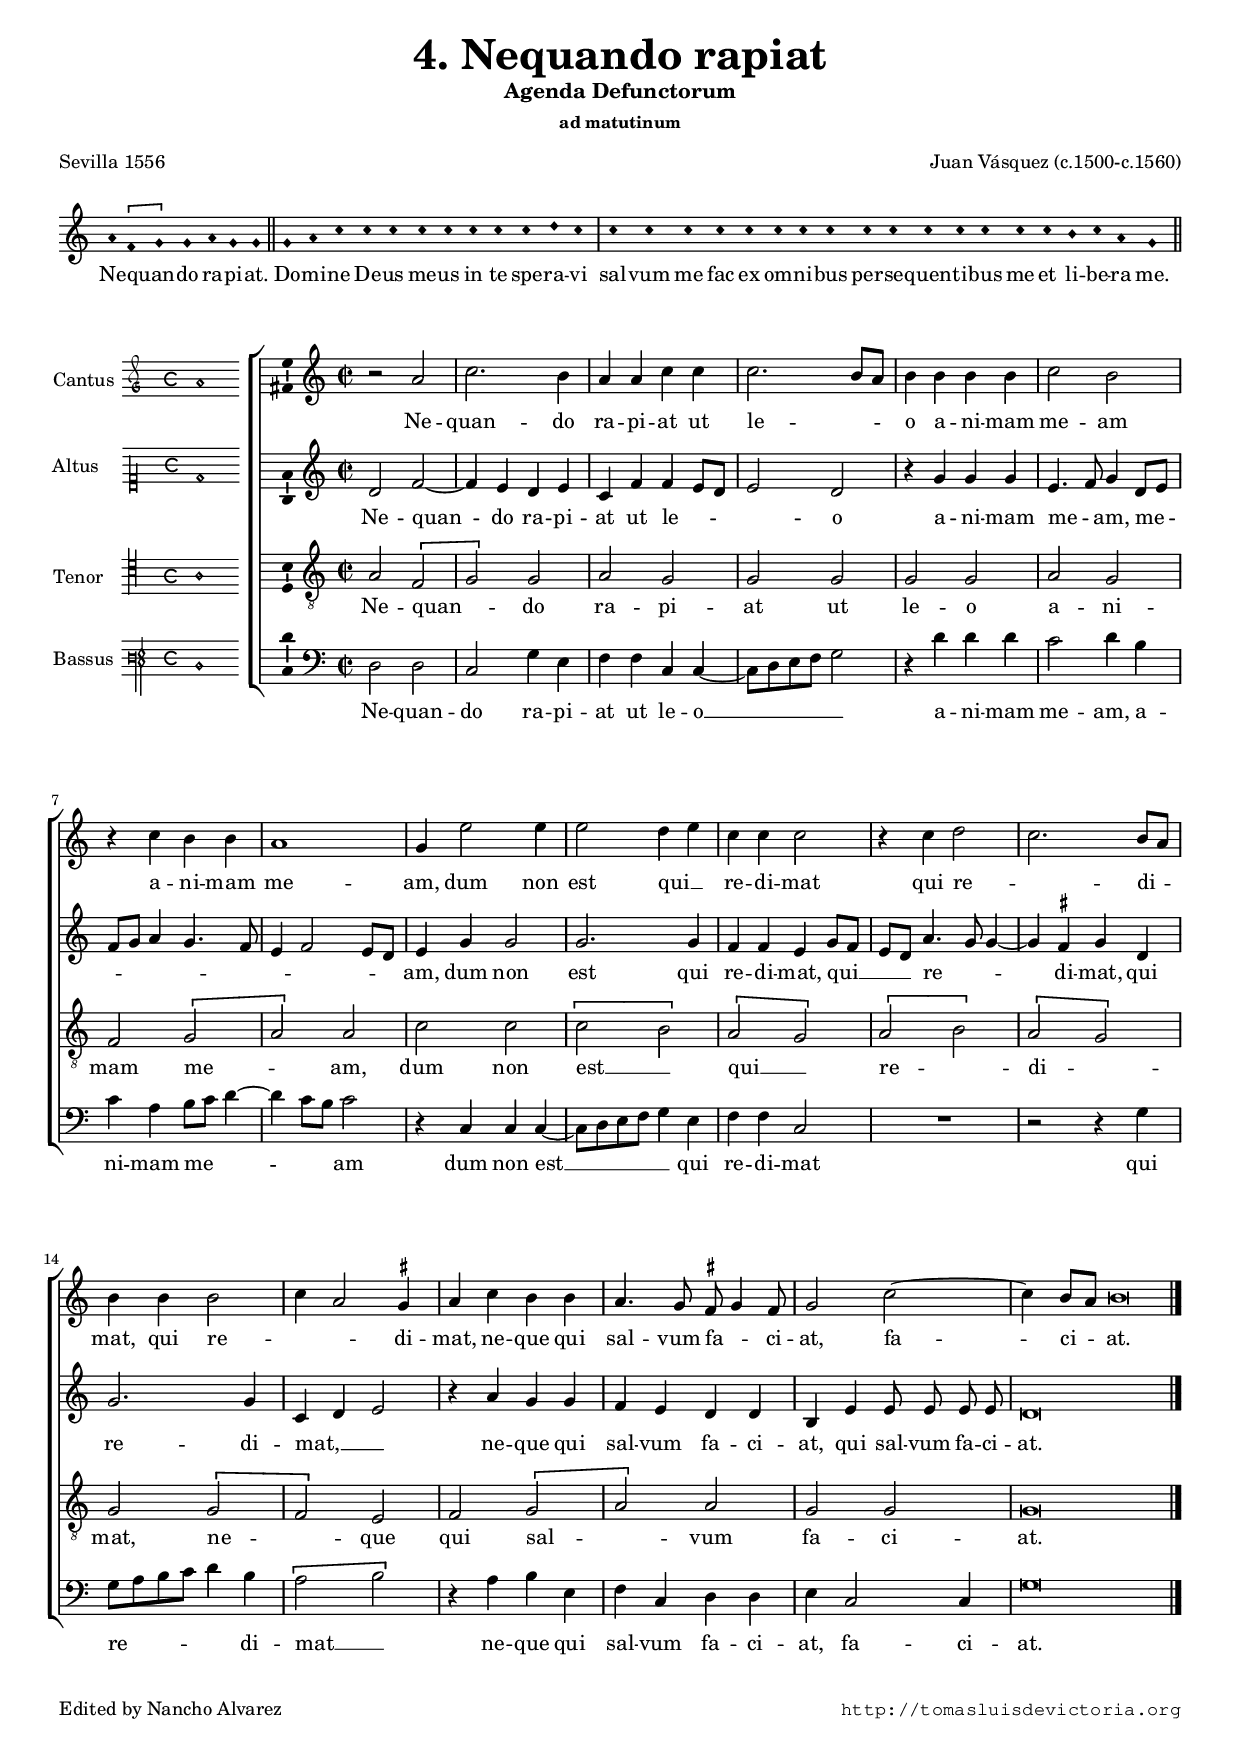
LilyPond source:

\version "2.18.0"

#(set-default-paper-size "a4")
#(set-global-staff-size 16.3)
#(ly:set-option 'point-and-click #f)
%mobile -s15.5 -i3.2

italicas=\override LyricText.font-shape = #'italic
rectas=\override LyricText.font-shape = #'upright
ss=\once \set suggestAccidentals = ##t
incipitwidth = 20
mtempo={\tempo 4 = 100}
mtempob={\tempo 4 = 50}

htitle="AD: 4. Nequando rapiat"
hcomposer="Vásquez"

\header {
	title=\markup{\fontsize #3 "4. Nequando rapiat"}
	subtitle="Agenda Defunctorum"
	subsubtitle=\markup{\column{"ad matutinum" " " }}
	composer="Juan Vásquez (c.1500-c.1560)"
        pdfauthor=\composer
	%opus="(-)"
	poet=\markup{"Sevilla 1556"}
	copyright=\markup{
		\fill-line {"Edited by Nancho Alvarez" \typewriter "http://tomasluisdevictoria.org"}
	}
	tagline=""
}


\markup{\null \vspace #.4 }

\score {\transpose c c {
<<
         \new Voice = "canto" \relative c''{
         	 %\set Staff.instrumentName=""
                 \override Staff.TimeSignature.stencil = ##f
                 \override Stem.transparent = ##t
                 \set Score.timing = ##f
                 \override NoteHead.style = #'neomensural         
                 \clef "treble" 
                 \key c \major
                 a8 \[f g\] g a g g \bar "||"
                 g4 a c c c c c c c c d c \bar "|"
                 c c c c c c c c c c c c c c c b c a g
                 \bar "||"
         }
         \new Lyrics \lyricsto "canto" {
                Ne -- quan -- _ do ra -- pi -- at.
                Do -- mi -- ne De -- us me -- us in te spe -- ra -- vi
                sal -- vum me fac
                ex om -- ni -- bus per -- se -- quen -- ti -- bus me et li -- be -- ra me.
         }
>>
        }%transpose

\layout {
        \override LigatureBracket.padding = #1
        %line-width=16\cm 
        indent=0.0\cm
        ragged-right = ##f
		%tablet line-width=16\cm
		%tablet indent=0\cm
}
}

%tablet \pageBreak

global={\key c \major \time 2/2
        \skip 1*19
	
	\bar "|."
}


cantus=\relative c''{
	r2 a
	c2. b4
	a a c c
	c2. b8 a
	b4 b b b
	c2 b
	r4 c b b
	a1
	g4 e'2 e4
	e2 d4 e
	c c c2
	r4 c d2
	c2. b8 a
	b4 b b2
	c4 a2 \ss gis4
	a4 c b b
	a4. g8 \ss fis8 g4 fis8
	g2 c2 ~
	c4 b8 a \mtempob b\breve*1/4
}

altus=\relative c'{
	d2 f ~
	f4 e d e
	c f f e8 d
	e2 d
	r4 g g g
	e4. f8 g4 d8 e
	f g a4 g4. f8
	e4 f2 e8 d
	e4 g g2
	g2. g4
	f4 f e g8 f
	e d a'4. g8 g4 ~
	g \ss fis g4 d
	g2. g4
	c,4 d e2
	r4 a g g
	f e d d
	b e e8 \noBeam e \noBeam e \noBeam e 
	d\breve*1/2
}

tenor=\relative c'{
	a2 \[f
	g\] g
	a g
	g g
	g g 
	a g
	f \[g 
	a\] a
	c c
	\[c b\]
	\[a g\]
	\[a b\]
	\[a g\]
	g \[g
	f\] e
	f \[g
	a\] a
	g g
	g\breve*1/2
}

bassus=\relative c{
	d2 d
	c g'4 e
	f f c c ~
	c8 d e f g2
	r4 d' d d
	c2 d4 b
	c a b8 c d4 ~
	d4 c8 b c2
	r4 c, c c ~
	c8 d e f g4 e
	f f c2
	R1
	r2 r4 g'
	g8 a b c d4 b
	\[a2 b\]
	r4 a b e,
	f c d d
	e c2 c4
	g'\breve*1/2
}

textocantus=\lyricmode{
Ne -- quan -- do ra -- pi -- at ut le -- _ _ o
a -- ni -- mam me -- am
a -- ni -- mam me -- am,
dum non est qui __ _ re -- di -- mat
qui re -- _ di -- _ mat,
qui re -- _ _ di -- mat,
ne -- que qui sal -- vum fa -- _ ci -- at,
fa -- ci -- _ at.
}

textoaltus=\lyricmode{
Ne -- quan -- do ra -- pi -- at ut le -- _ _ _ o
a -- ni -- mam me -- _ am,
me -- _ _ _ _ _ _ _ _ _ _ am,
dum non est qui re -- di -- mat,
qui __ _ _ _ re -- _ _ di -- mat,
qui re -- di -- mat, __ _ _ 
ne -- que qui sal -- vum fa -- ci -- at,
qui sal -- vum fa -- ci -- at.
}

textotenor=\lyricmode{
Ne -- quan -- _ do ra -- pi -- at 
ut le -- o a -- ni -- mam me -- _ am,
dum non est __ _ qui __ _ re -- _ di -- _ mat,
ne -- _ que qui sal -- _ vum fa -- ci -- at.
}

textobassus=\lyricmode{
Ne -- quan -- do ra -- pi -- at
ut le -- o __ _ _ _ _ 
a -- ni -- mam me -- am,
a -- ni -- mam me -- _ _ _ _ am
dum non est __ _ _ _ _ qui re -- di -- mat
qui re -- _ _ _ _ di -- mat __ _
ne -- que qui sal -- vum fa -- ci -- at,
fa -- ci -- at.
}


incipitcantus=\markup{
	\score{
		{ 
		\set Staff.instrumentName="Cantus "
		\override NoteHead.style = #'neomensural
		\override Staff.TimeSignature.style = #'neomensural
		\cadenzaOn 
		\clef "petrucci-g"
		\key c \major
		\time 4/4
                a'1
		} 

	\layout { line-width=\incipitwidth indent = 0 }
	}
}

incipitaltus=\markup{
	\score{
		{ 
		\set Staff.instrumentName="Altus    "
		\override NoteHead.style = #'neomensural 
		\override Staff.TimeSignature.style = #'neomensural
		\cadenzaOn 
		\clef "petrucci-c1" % SR pone c2
		\key c \major
		\time 4/4
                d'1 
		} 
	\layout { line-width=\incipitwidth indent = 0 }
	}
}


incipittenor=\markup{
	\score{
		{ 
		\set Staff.instrumentName="Tenor   "
		\override NoteHead.style = #'neomensural 
		\override Staff.TimeSignature.style = #'neomensural
		\cadenzaOn 
		\clef "petrucci-c4"
		\key c \major
		\time 4/4
                a1 % SR a\breve
		} 
	\layout { line-width=\incipitwidth indent=0 }
	}
}

incipitbassus=\markup{
	\score{
		{ 
		\set Staff.instrumentName="Bassus "
		\override NoteHead.style = #'neomensural
		\override Staff.TimeSignature.style = #'neomensural
		\cadenzaOn 
		\clef "petrucci-f3"
		\key c \major
		\time 4/4
                d1
		} 
	\layout { line-width=\incipitwidth indent = 0 }
	}
}

%\layout {
%       \context {\Voice
%               \remove Ligature_bracket_engraver
%               \consists Mensural_ligature_engraver
%       }
%       line-width=\incipitwidth
%       indent = 0
%}

\score {\transpose c' c'{
\new ChoirStaff<<

	\new Staff <<\global
	\new Voice="v1" {
		\set Staff.instrumentName=\incipitcantus
		\clef "treble"
		\cantus }
	\new Lyrics \lyricsto "v1" {\textocantus }
	>>

	\new Staff <<\global
	\new Voice="v2" {
		\set Staff.instrumentName=\incipitaltus
		\clef "treble"
		\altus }
	\new Lyrics \lyricsto "v2" {\textoaltus }
	>>
	
	\new Staff <<\global
	\new Voice="v3" {
		\set Staff.instrumentName=\incipittenor
		\clef "G_8"
		\tenor }
	\new Lyrics \lyricsto "v3" {\textotenor }
	>>

	\new Staff <<\global
	\new Voice="v4" {
		\set Staff.instrumentName=\incipitbassus
		\clef "bass"
		\bassus }
	\new Lyrics \lyricsto "v4" {\textobassus }
	>>
	
>>

	} % transpose

\layout{ 
	\context {\Lyrics 
		\override VerticalAxisGroup.staff-affinity = #UP
		\override VerticalAxisGroup.nonstaff-relatedstaff-spacing =
			#'((basic-distance . 0) (minimum-distance . 0) (padding . 1))
		\override LyricText.font-size = #1.2
		\override LyricHyphen.minimum-distance = #0.5
	}
	\context {\Score 
		tempoHideNote = ##t
		\override BarNumber.padding = #2 
	}
	\context {\Voice 
		%melismaBusyProperties = #'()
		%autoBeaming = ##f
	}
	\context {\Staff 
                %\RemoveEmptyStaves
                %\override VerticalAxisGroup.remove-first = ##t
		\override VerticalAxisGroup.staff-staff-spacing =
			#'((basic-distance . 11) (minimum-distance . 0) (padding . 1))
		\consists Ambitus_engraver 
		\override LigatureBracket.padding = #1
	}
}

%\midi { \mtempo }

}


\paper{
	%first-page-number = #12
	evenHeaderMarkup=\markup  \fill-line { \fromproperty #'page:page-number-string \htitle \hcomposer }
	oddHeaderMarkup= \markup  \fill-line { \on-the-fly #not-first-page \hcomposer \on-the-fly #not-first-page \htitle \on-the-fly #not-first-page \fromproperty #'page:page-number-string }
	%system-count=20
	page-count = 1
	systems-per-page = 4
	ragged-last-bottom = ##f
	indent=3.4\cm
	system-system-spacing =
	#'((basic-distance . 20) (minimum-distance . 0) (padding . 5))
	top-system-spacing = % header
	#'((basic-distance . 10) (minimum-distance . 0) (padding . 0))
	last-bottom-spacing = % footer
	#'((basic-distance . 14) (minimum-distance . 0) (padding . 0))
	markup-system-spacing.padding = #1.5
}
